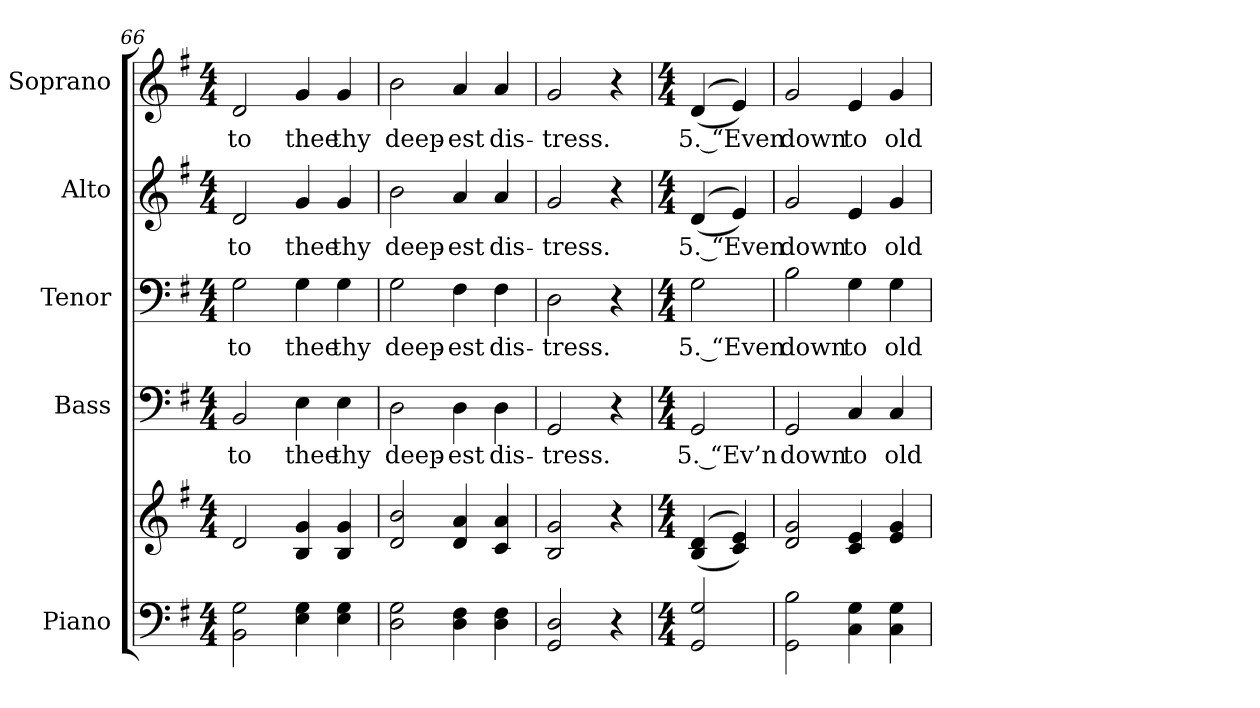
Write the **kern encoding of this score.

**kern	**kern	**kern	**text	**kern	**text	**kern	**text	**kern	**text
*part5	*part5	*part4	*part4	*part3	*part3	*part2	*part2	*part1	*part1
*staff6	*staff5	*staff4	*staff4	*staff3	*staff3	*staff2	*staff2	*staff1	*staff1
*I"Piano	*	*I"Bass	*	*I"Tenor	*	*I"Alto	*	*I"Soprano	*
*I'Pno.	*	*I'B.	*	*I'T.	*	*I'A.	*	*I'S.	*
*clefF4	*clefG2	*clefF4	*	*clefF4	*	*clefG2	*	*clefG2	*
*k[f#]	*k[f#]	*k[f#]	*	*k[f#]	*	*k[f#]	*	*k[f#]	*
*G:	*G:	*G:	*	*G:	*	*G:	*	*G:	*
*M4/4	*M4/4	*M4/4	*	*M4/4	*	*M4/4	*	*M4/4	*
=66	=66	=66	=66	=66	=66	=66	=66	=66	=66
!	!	!	!LO:LY:b:color=#000000	!	!	!	!	!	!
!	!	!	!	!	!LO:LY:b:color=#000000	!	!	!	!
!	!	!	!	!	!	!	!LO:LY:b:color=#000000	!	!
!	!	!	!	!	!	!	!	!	!LO:LY:b:color=#000000
2BBi\ 2Gi	2di/	2BBi/	to	2Gi\	to	2di/	to	2di/	to
!	!	!	!LO:LY:b:color=#000000	!	!	!	!	!	!
!	!	!	!	!	!LO:LY:b:color=#000000	!	!	!	!
!	!	!	!	!	!	!	!LO:LY:b:color=#000000	!	!
!	!	!	!	!	!	!	!	!	!LO:LY:b:color=#000000
4Ei\ 4Gi	4Bi/ 4gi	4Ei\	thee	4Gi\	thee	4gi/	thee	4gi/	thee
!	!	!	!LO:LY:b:color=#000000	!	!	!	!	!	!
!	!	!	!	!	!LO:LY:b:color=#000000	!	!	!	!
!	!	!	!	!	!	!	!LO:LY:b:color=#000000	!	!
!	!	!	!	!	!	!	!	!	!LO:LY:b:color=#000000
4Ei\ 4Gi	4Bi/ 4gi	4Ei\	thy	4Gi\	thy	4gi/	thy	4gi/	thy
=67	=67	=67	=67	=67	=67	=67	=67	=67	=67
!	!	!	!LO:LY:b:color=#000000	!	!	!	!	!	!
!	!	!	!	!	!LO:LY:b:color=#000000	!	!	!	!
!	!	!	!	!	!	!	!LO:LY:b:color=#000000	!	!
!	!	!	!	!	!	!	!	!	!LO:LY:b:color=#000000
2Di\ 2Gi	2di/ 2bi	2Di\	deep-	2Gi\	deep-	2bi\	deep-	2bi\	deep-
!	!	!	!LO:LY:b:color=#000000	!	!	!	!	!	!
!	!	!	!	!	!LO:LY:b:color=#000000	!	!	!	!
!	!	!	!	!	!	!	!LO:LY:b:color=#000000	!	!
!	!	!	!	!	!	!	!	!	!LO:LY:b:color=#000000
4Di\ 4F#i	4di/ 4ai	4Di\	-est	4F#i\	-est	4ai/	-est	4ai/	-est
!	!	!	!LO:LY:b:color=#000000	!	!	!	!	!	!
!	!	!	!	!	!LO:LY:b:color=#000000	!	!	!	!
!	!	!	!	!	!	!	!LO:LY:b:color=#000000	!	!
!	!	!	!	!	!	!	!	!	!LO:LY:b:color=#000000
4Di\ 4F#i	4ci/ 4ai	4Di\	dis-	4F#i\	dis-	4ai/	dis-	4ai/	dis-
!!LO:PB:g=z
=68	=68	=68	=68	=68	=68	=68	=68	=68	=68
!	!	!	!LO:LY:b:color=#000000	!	!	!	!	!	!
!	!	!	!	!	!LO:LY:b:color=#000000	!	!	!	!
!	!	!	!	!	!	!	!LO:LY:b:color=#000000	!	!
!	!	!	!	!	!	!	!	!	!LO:LY:b:color=#000000
2GGi/ 2Di	2Bi/ 2gi	2GGi/	-tress.	2Di\	-tress.	2gi/	-tress.	2gi/	-tress.
4r	4r	4r	.	4r	.	4r	.	4r	.
=69	=69	=69	=69	=69	=69	=69	=69	=69	=69
*M4/4	*M4/4	*M4/4	*	*M4/4	*	*M4/4	*	*M4/4	*
!	!	!	!LO:LY:b:color=#000000	!	!	!	!	!	!
!	!	!	!	!	!LO:LY:b:color=#000000	!	!	!	!
!	!	!	!	!	!	!	!LO:LY:b:color=#000000	!	!
!	!	!	!	!	!	!	!	!	!LO:LY:b:color=#000000
2GGi/ 2Gi	((4Bi/ 4di	2GGi/	5. “Ev’n	2Gi\	5. “Even	((4di/	5. “Even	((4di/	5. “Even
.	4ci/ 4ei))	.	.	.	.	4ei/))	.	4ei/))	.
=70	=70	=70	=70	=70	=70	=70	=70	=70	=70
!	!	!	!LO:LY:b:color=#000000	!	!	!	!	!	!
!	!	!	!	!	!LO:LY:b:color=#000000	!	!	!	!
!	!	!	!	!	!	!	!LO:LY:b:color=#000000	!	!
!	!	!	!	!	!	!	!	!	!LO:LY:b:color=#000000
2GGi\ 2Bi	2di/ 2gi	2GGi/	down	2Bi\	down	2gi/	down	2gi/	down
!	!	!	!LO:LY:b:color=#000000	!	!	!	!	!	!
!	!	!	!	!	!LO:LY:b:color=#000000	!	!	!	!
!	!	!	!	!	!	!	!LO:LY:b:color=#000000	!	!
!	!	!	!	!	!	!	!	!	!LO:LY:b:color=#000000
4Ci\ 4Gi	4ci/ 4ei	4Ci/	to	4Gi\	to	4ei/	to	4ei/	to
!	!	!	!LO:LY:b:color=#000000	!	!	!	!	!	!
!	!	!	!	!	!LO:LY:b:color=#000000	!	!	!	!
!	!	!	!	!	!	!	!LO:LY:b:color=#000000	!	!
!	!	!	!	!	!	!	!	!	!LO:LY:b:color=#000000
4Ci\ 4Gi	4ei/ 4gi	4Ci/	old	4Gi\	old	4gi/	old	4gi/	old
=	=	=	=	=	=	=	=	=	=
*-	*-	*-	*-	*-	*-	*-	*-	*-	*-
